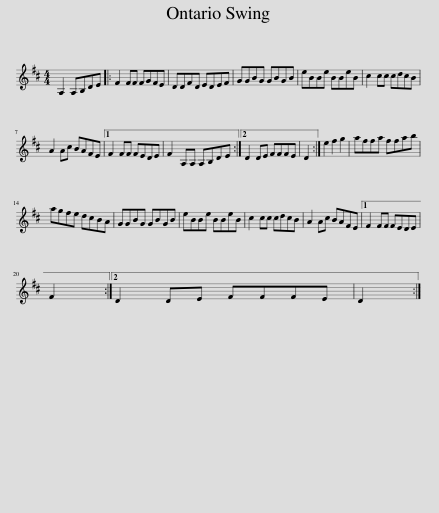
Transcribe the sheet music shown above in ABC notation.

X:1
L:1/8
M:4/4
I:linebreak $
K:D
V:1 treble
V:1
 A,2 A,B,DE |: F2 FF FGFE | DDFD EDEF | GGBG GBGB | eBBe BBeB | %5
 c2 cc cdcB |$ A2 Ac BAFE |1 F2 FF FEDE | F2 A,A, A,B,DE :|2 D2 DE FFFE | %10
 D2 :| e2 f2 g2 | affa ffab |$ agfe dcBA | GGBG GBGB | %15
 eBBe BBeB | c2 cc cdcB | A2 Ac BAFE |1 F2 FF FEDE |$ F2 :|2 %20
 D2 DE FFFE | D2 :| %22
